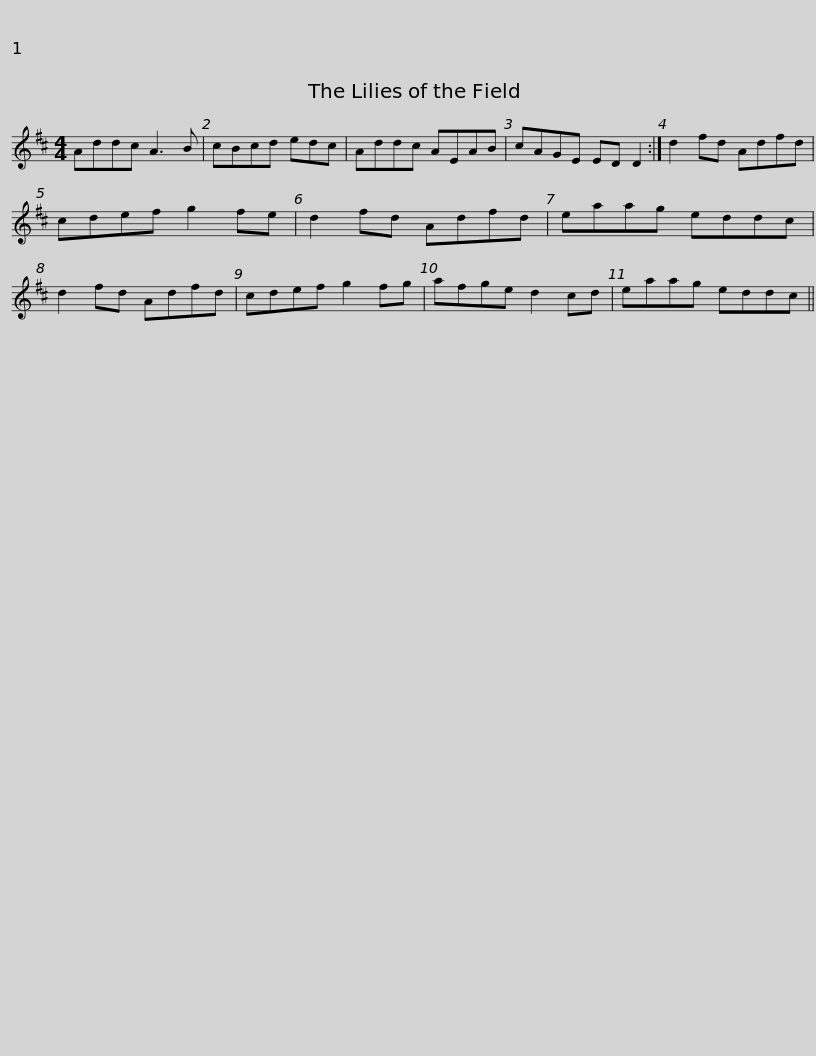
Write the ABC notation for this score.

X:1
L:1/8
M:4/4
I:linebreak $
K:D
V:1 treble
V:1
 Addc A3 B | cBcd edc | Addc AEAB | cAGE ED D2 :| d2 fd Adfd | %5
 cdef g2 fe |$ d2 fd Adfd | eaag eddc | d2 fd Adfd | cdef g2 fg | %10
 afge d2 cd | eaag eddc || %12
